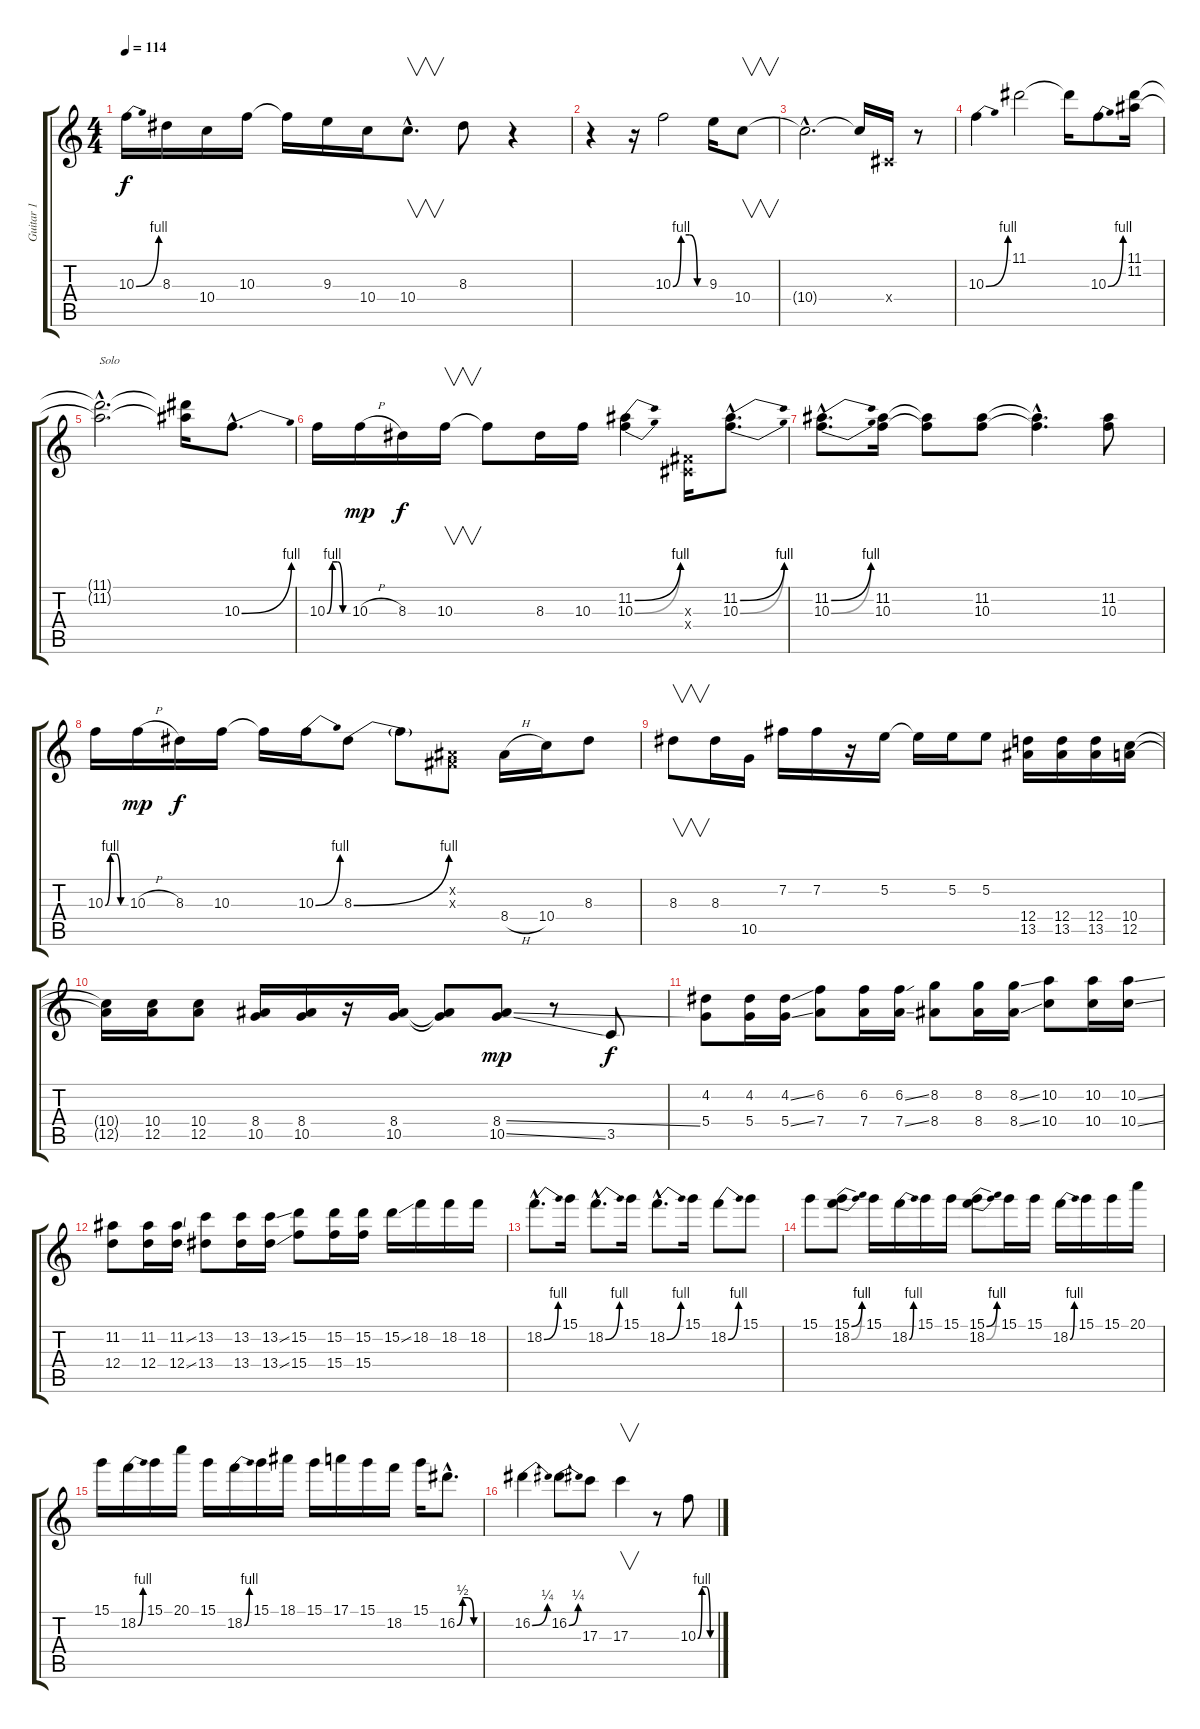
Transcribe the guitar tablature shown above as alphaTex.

\track ("Guitar 1" "Guitar 1") {instrument distortionguitar}
\staff {score tabs}
\tuning (E4 B3 G3 D3 A2 E2) {hide}
\ts (4 4)
\tempo 114
\clef g2
\ks c
10.3{be (bend 0 0 60 4)}.16{dy f} 8.3.16 10.4.16 10.3.16 10.3{t}.16 9.3.16 10.4.16 10.4{hac}.8{v d} 8.3.8 r.4 |
r.4 r.16 10.3{be (custom 0 0 15 4 30 4 45 0 60 0)}.2 9.3.16 10.4.8{v} |
10.4{hac t}.2{d} 10.4{t}.16 -1.4{x}.16 r.8 |
10.3{be (bend 0 0 60 4)}.4 11.1.2 11.1{t}.16 10.3{be (bend 0 0 60 4)}.8 (11.1 11.2).16 |
(11.1{hac t} 11.2{hac t}).2{d txt "Solo"} (11.1{t} 11.2{t}).16 10.3{be (bend 0 0 60 4) hac}.8{d} |
10.3{be (custom 0 0 15 4 30 4 45 0 60 0)}.16 10.3{h}.16{dy mp} 8.3.16{dy f} 10.3.16{v} 10.3{t}.8 8.3.16 10.3.16 (11.2{be (bend 0 0 60 4)} 10.3{be (bend 0 0 60 4)}).4 (-1.3{x} -1.4{x}).16 (11.2{be (bend 0 0 60 4) hac} 10.3{be (bend 0 0 60 4) hac}).8{d} |
(11.2{be (bend 0 0 60 4) hac} 10.3{be (bend 0 0 60 4) hac}).8{d} (11.2 10.3).16 (11.2{t} 10.3{t}).8 (11.2 10.3).8 (11.2{hac t} 10.3{hac t}).4{d} (11.2 10.3).8 |
10.3{be (custom 0 0 15 4 30 4 45 0 60 0)}.16 10.3{h}.16{dy mp} 8.3.16{dy f} 10.3.16 10.3{t}.16 10.3{be (bend 0 0 60 4)}.16 8.3{be (bend 0 0 60 4)}.8 8.3{t}.8 (-1.2{x} -1.3{x}).8 8.4{h}.16 10.4.16 8.3.8 |
8.3.8{v} 8.3.16 10.5.16 7.2.16 7.2.16 r.16 5.2.16 5.2{t}.16 5.2.16 5.2.8 (12.4 13.5).16 (12.4 13.5).16 (12.4 13.5).16 (10.4 12.5).16 |
(10.4{t} 12.5{t}).16 (10.4 12.5).16 (10.4 12.5).8 (8.4 10.5).16 (8.4 10.5).16 r.16 (8.4 10.5).16 (8.4{t} 10.5{t}).8 (8.4{ss} 10.5{ss}).8{dy mp} r.8 3.5.8{dy f} |
(4.2 5.4).8 (4.2 5.4).16 (4.2{ss} 5.4{ss}).16 (6.2 7.4).8 (6.2 7.4).16 (6.2{ss} 7.4{ss}).16 (8.2 8.4).8 (8.2 8.4).16 (8.2{ss} 8.4{ss}).16 (10.2 10.4).8 (10.2 10.4).16 (10.2{ss} 10.4{ss}).16 |
(11.2 12.4).8 (11.2 12.4).16 (11.2{ss} 12.4{ss}).16 (13.2 13.4).8 (13.2 13.4).16 (13.2{ss} 13.4{ss}).16 (15.2 15.4).8 (15.2 15.4).16 (15.2 15.4).16 15.2{ss}.16 18.2.16 18.2.16 18.2.16 |
18.2{be (bend 0 0 60 4) hac}.8{d} 15.1.16 18.2{be (bend 0 0 60 4) hac}.8{d} 15.1.16 18.2{be (bend 0 0 60 4) hac}.8{d} 15.1.16 18.2{be (bend 0 0 60 4)}.8 15.1.8 |
15.1.8 (15.1{be (bend 0 0 60 4)} 18.2{be (bend 0 0 60 4)}).8 15.1.16 18.2{be (bend 0 0 60 4)}.16 15.1.16 15.1.16 (15.1{be (bend 0 0 60 4)} 18.2{be (bend 0 0 60 4)}).8 15.1.16 15.1.16 18.2{be (bend 0 0 60 4)}.16 15.1.16 15.1.16 20.1.16 |
15.1.16 18.2{be (bend 0 0 60 4)}.16 15.1.16 20.1.16 15.1.16 18.2{be (bend 0 0 60 4)}.16 15.1.16 18.1.16 15.1.16 17.1.16 15.1.16 18.2.16 15.1.16 16.2{be (custom 0 0 15 2 30 2 45 0 60 0) hac}.8{d} |
16.2{be (bend 0 0 60 1)}.4 16.2{be (bend 0 0 60 1)}.8 17.3.8 17.3.4{v} r.8 10.3{be (custom 0 0 15 4 30 4 45 0 60 0)}.8
